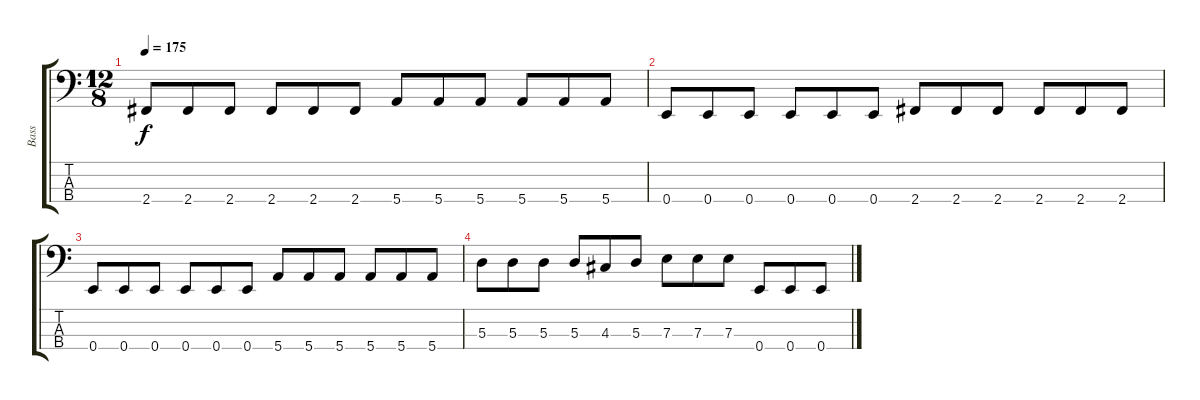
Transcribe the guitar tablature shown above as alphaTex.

\track ("Bass" "Bass") {instrument electricbassfinger}
\staff {score tabs}
\tuning (G2 D2 A1 E1) {hide}
\ts (12 8)
\tempo 175
\clef f4
\ks c
2.4.8{dy f} 2.4.8 2.4.8 2.4.8 2.4.8 2.4.8 5.4.8 5.4.8 5.4.8 5.4.8 5.4.8 5.4.8 |
0.4.8 0.4.8 0.4.8 0.4.8 0.4.8 0.4.8 2.4.8 2.4.8 2.4.8 2.4.8 2.4.8 2.4.8 |
0.4.8 0.4.8 0.4.8 0.4.8 0.4.8 0.4.8 5.4.8 5.4.8 5.4.8 5.4.8 5.4.8 5.4.8 |
5.3.8 5.3.8 5.3.8 5.3.8 4.3.8 5.3.8 7.3.8 7.3.8 7.3.8 0.4.8 0.4.8 0.4.8
